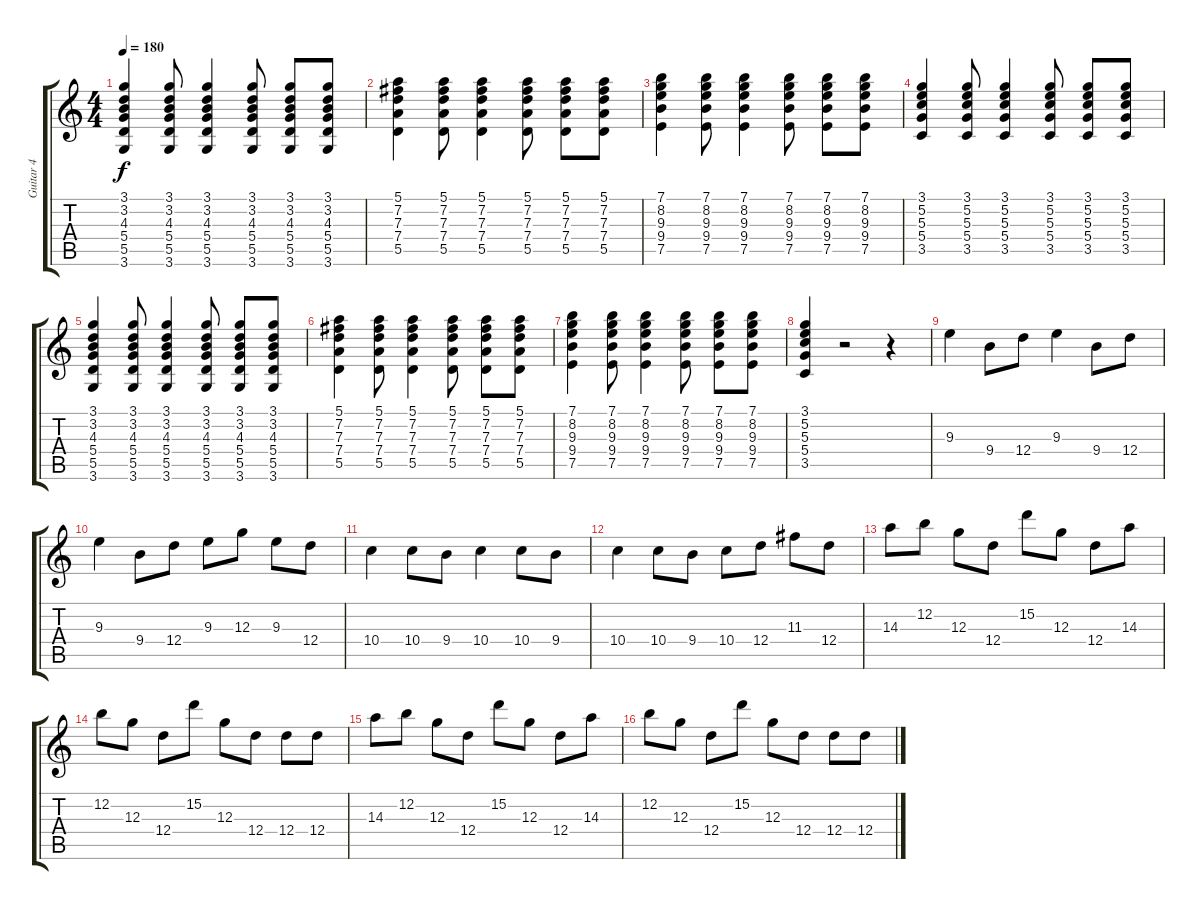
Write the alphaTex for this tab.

\track ("Guitar 4" "Guitar 4") {instrument acousticguitarnylon}
\staff {score tabs}
\tuning (E4 B3 G3 D3 A2 E2) {hide}
\ts (4 4)
\tempo 180
\clef g2
\ks c
(3.1 3.2 4.3 5.4 5.5 3.6).4{dy f} (3.1 3.2 4.3 5.4 5.5 3.6).8 (3.1 3.2 4.3 5.4 5.5 3.6).4 (3.1 3.2 4.3 5.4 5.5 3.6).8 (3.1 3.2 4.3 5.4 5.5 3.6).8 (3.1 3.2 4.3 5.4 5.5 3.6).8 |
(5.1 7.2 7.3 7.4 5.5).4 (5.1 7.2 7.3 7.4 5.5).8 (5.1 7.2 7.3 7.4 5.5).4 (5.1 7.2 7.3 7.4 5.5).8 (5.1 7.2 7.3 7.4 5.5).8 (5.1 7.2 7.3 7.4 5.5).8 |
(7.1 8.2 9.3 9.4 7.5).4 (7.1 8.2 9.3 9.4 7.5).8 (7.1 8.2 9.3 9.4 7.5).4 (7.1 8.2 9.3 9.4 7.5).8 (7.1 8.2 9.3 9.4 7.5).8 (7.1 8.2 9.3 9.4 7.5).8 |
(3.1 5.2 5.3 5.4 3.5).4 (3.1 5.2 5.3 5.4 3.5).8 (3.1 5.2 5.3 5.4 3.5).4 (3.1 5.2 5.3 5.4 3.5).8 (3.1 5.2 5.3 5.4 3.5).8 (3.1 5.2 5.3 5.4 3.5).8 |
(3.1 3.2 4.3 5.4 5.5 3.6).4 (3.1 3.2 4.3 5.4 5.5 3.6).8 (3.1 3.2 4.3 5.4 5.5 3.6).4 (3.1 3.2 4.3 5.4 5.5 3.6).8 (3.1 3.2 4.3 5.4 5.5 3.6).8 (3.1 3.2 4.3 5.4 5.5 3.6).8 |
(5.1 7.2 7.3 7.4 5.5).4 (5.1 7.2 7.3 7.4 5.5).8 (5.1 7.2 7.3 7.4 5.5).4 (5.1 7.2 7.3 7.4 5.5).8 (5.1 7.2 7.3 7.4 5.5).8 (5.1 7.2 7.3 7.4 5.5).8 |
(7.1 8.2 9.3 9.4 7.5).4 (7.1 8.2 9.3 9.4 7.5).8 (7.1 8.2 9.3 9.4 7.5).4 (7.1 8.2 9.3 9.4 7.5).8 (7.1 8.2 9.3 9.4 7.5).8 (7.1 8.2 9.3 9.4 7.5).8 |
(3.1 5.2 5.3 5.4 3.5).4 r.2 r.4 |
9.3.4 9.4.8 12.4.8 9.3.4 9.4.8 12.4.8 |
9.3.4 9.4.8 12.4.8 9.3.8 12.3.8 9.3.8 12.4.8 |
10.4.4 10.4.8 9.4.8 10.4.4 10.4.8 9.4.8 |
10.4.4 10.4.8 9.4.8 10.4.8 12.4.8 11.3.8 12.4.8 |
14.3.8 12.2.8 12.3.8 12.4.8 15.2.8 12.3.8 12.4.8 14.3.8 |
12.2.8 12.3.8 12.4.8 15.2.8 12.3.8 12.4.8 12.4.8 12.4.8 |
14.3.8 12.2.8 12.3.8 12.4.8 15.2.8 12.3.8 12.4.8 14.3.8 |
12.2.8 12.3.8 12.4.8 15.2.8 12.3.8 12.4.8 12.4.8 12.4.8
